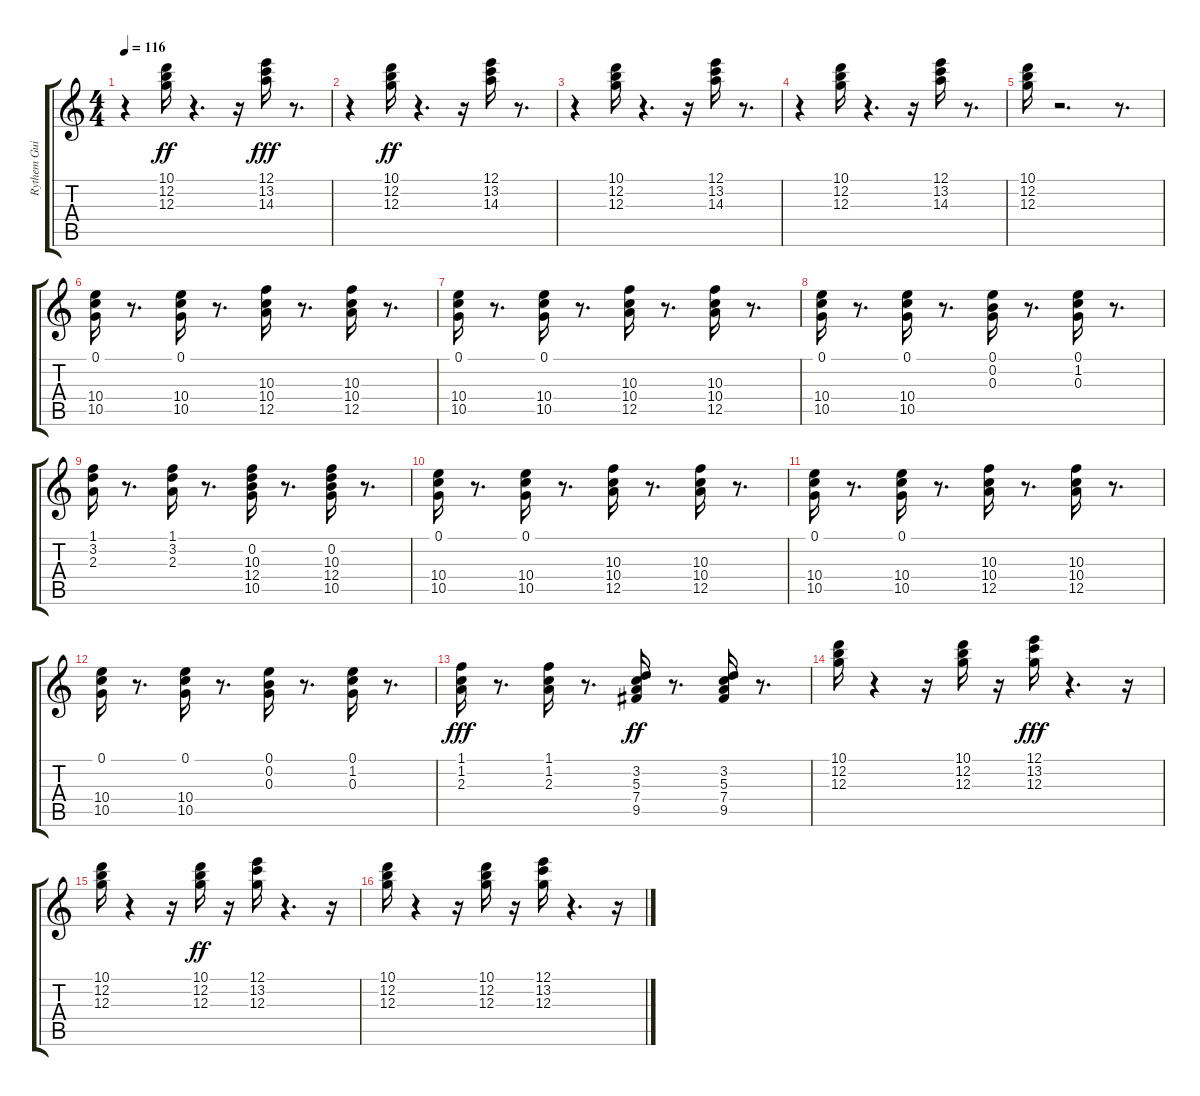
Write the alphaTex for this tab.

\track ("Rythem Guitar" "Rythem Gui") {instrument electricguitarclean}
\staff {score tabs}
\tuning (E4 B3 G3 D3 A2 E2) {hide}
\ts (4 4)
\tempo 116
\clef g2
\ks c
r.4{dy fff} (10.1 12.2 12.3).16{dy ff} r.4{d} r.16 (12.1 13.2 14.3).16{dy fff} r.8{d} |
r.4 (10.1 12.2 12.3).16{dy ff} r.4{d} r.16 (12.1 13.2 14.3).16 r.8{d} |
r.4 (10.1 12.2 12.3).16 r.4{d} r.16 (12.1 13.2 14.3).16 r.8{d} |
r.4 (10.1 12.2 12.3).16 r.4{d} r.16 (12.1 13.2 14.3).16 r.8{d} |
(10.1 12.2 12.3).16 r.2{d} r.8{d} |
(0.1 10.4 10.5).16 r.8{d} (0.1 10.4 10.5).16 r.8{d} (10.3 10.4 12.5).16 r.8{d} (10.3 10.4 12.5).16 r.8{d} |
(0.1 10.4 10.5).16 r.8{d} (0.1 10.4 10.5).16 r.8{d} (10.3 10.4 12.5).16 r.8{d} (10.3 10.4 12.5).16 r.8{d} |
(0.1 10.4 10.5).16 r.8{d} (0.1 10.4 10.5).16 r.8{d} (0.1 0.2 0.3).16 r.8{d} (0.1 1.2 0.3).16 r.8{d} |
(1.1 3.2 2.3).16 r.8{d} (1.1 3.2 2.3).16 r.8{d} (0.2 10.3 12.4 10.5).16 r.8{d} (0.2 10.3 12.4 10.5).16 r.8{d} |
(0.1 10.4 10.5).16 r.8{d} (0.1 10.4 10.5).16 r.8{d} (10.3 10.4 12.5).16 r.8{d} (10.3 10.4 12.5).16 r.8{d} |
(0.1 10.4 10.5).16 r.8{d} (0.1 10.4 10.5).16 r.8{d} (10.3 10.4 12.5).16 r.8{d} (10.3 10.4 12.5).16 r.8{d} |
(0.1 10.4 10.5).16 r.8{d} (0.1 10.4 10.5).16 r.8{d} (0.1 0.2 0.3).16 r.8{d} (0.1 1.2 0.3).16 r.8{d} |
(1.1 1.2 2.3).16{dy fff} r.8{d} (1.1 1.2 2.3).16 r.8{d} (3.2 5.3 7.4 9.5).16{dy ff} r.8{d} (3.2 5.3 7.4 9.5).16 r.8{d} |
(10.1 12.2 12.3).16 r.4 r.16 (10.1 12.2 12.3).16 r.16 (12.1 13.2 12.3).16{dy fff} r.4{d} r.16 |
(10.1 12.2 12.3).16 r.4 r.16 (10.1 12.2 12.3).16{dy ff} r.16 (12.1 13.2 12.3).16 r.4{d} r.16 |
(10.1 12.2 12.3).16 r.4 r.16 (10.1 12.2 12.3).16 r.16 (12.1 13.2 12.3).16 r.4{d} r.16
